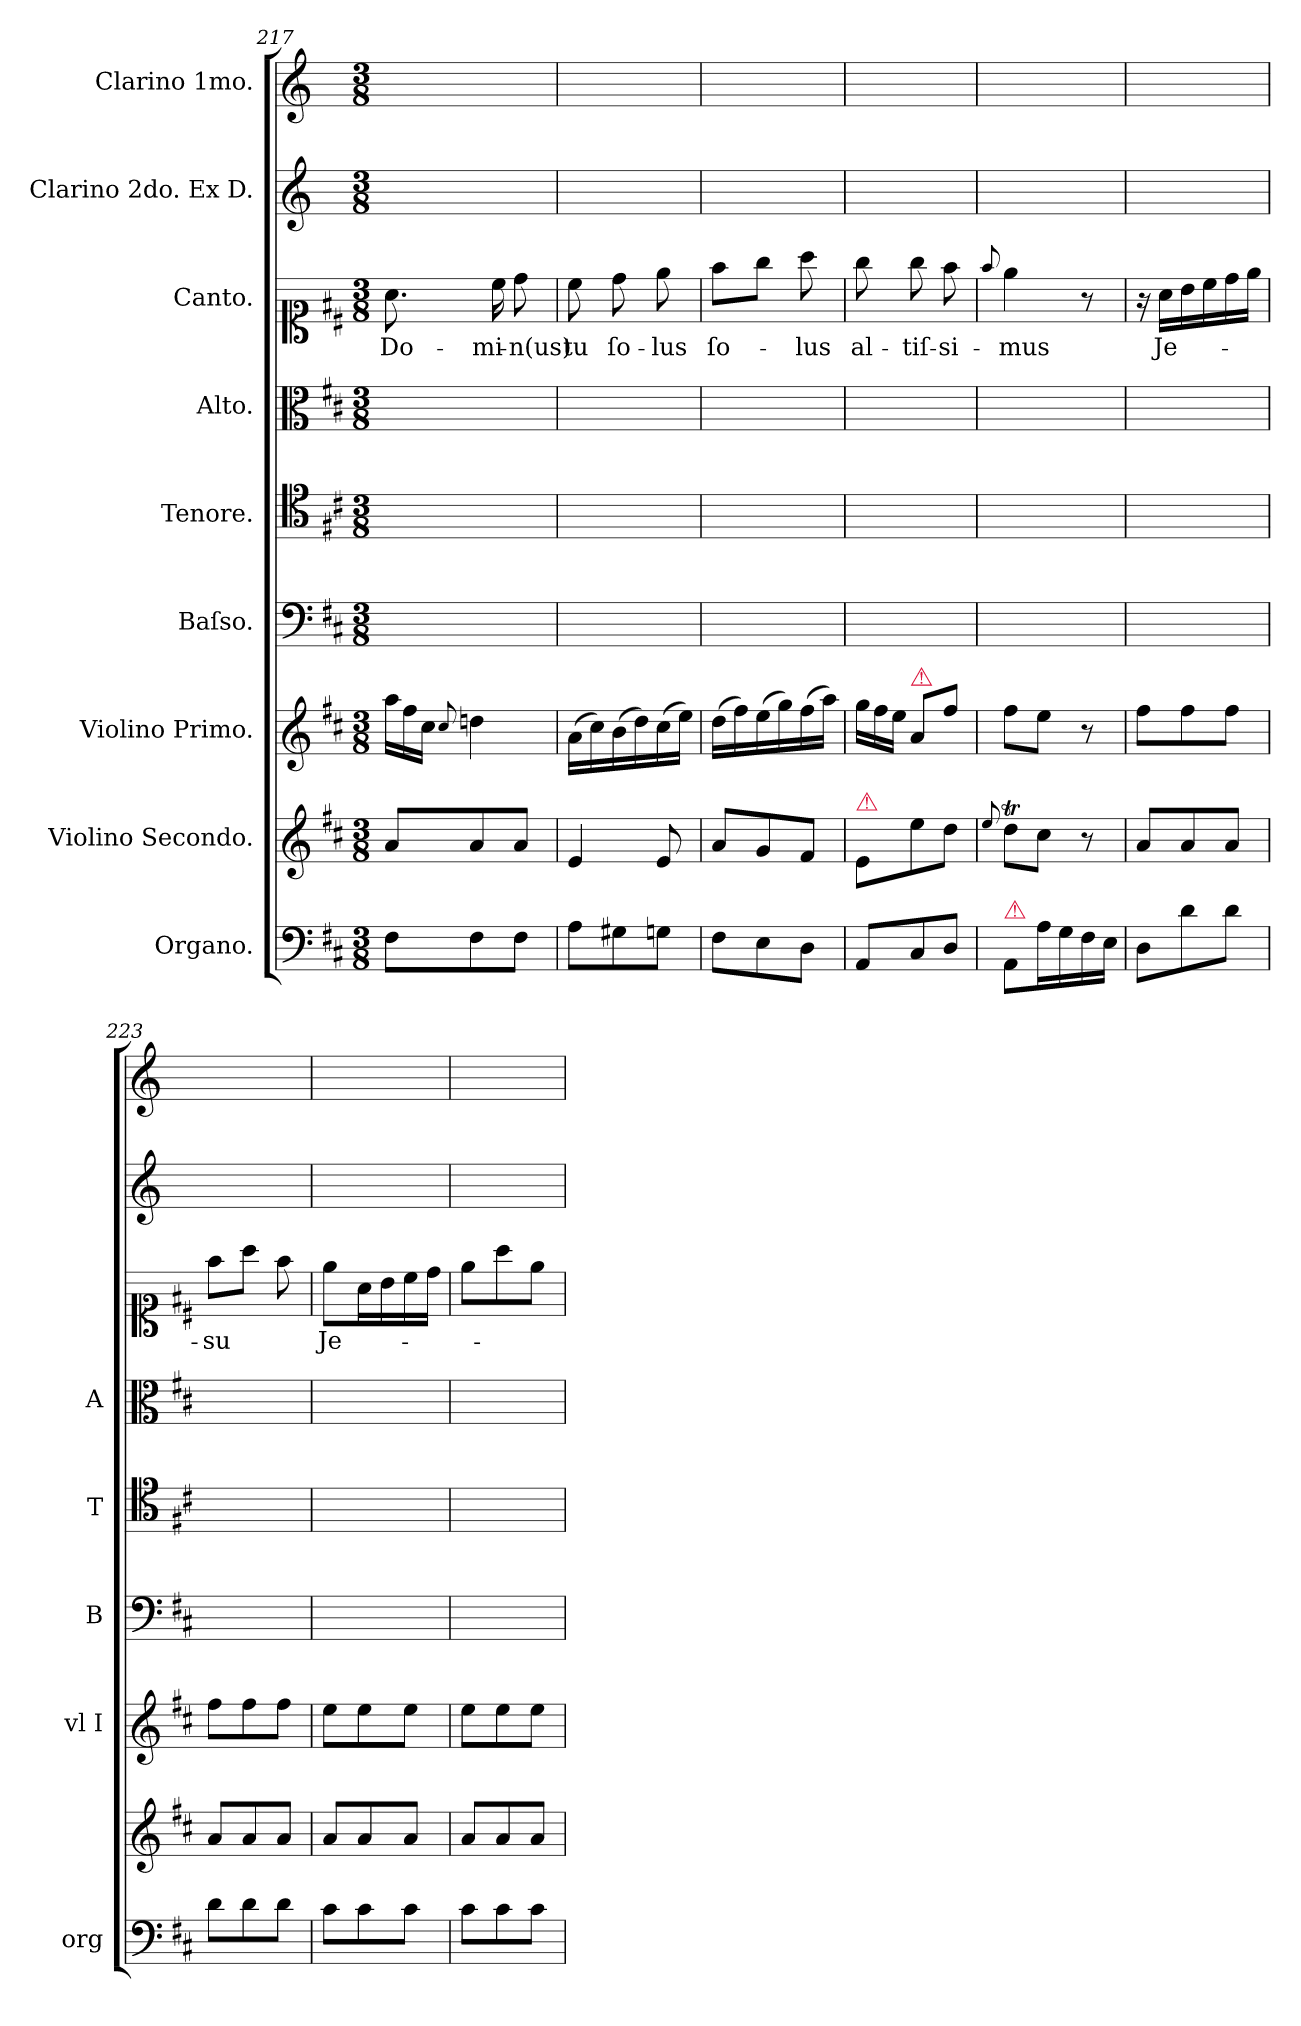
**kern	**kern	**kern	**kern	**kern	**kern	**kern	**text	**kern	**kern
*part9	*part8	*part7	*part6	*part5	*part4	*part3	*part3	*part2	*part1
*staff9	*staff8	*staff7	*staff6	*staff5	*staff4	*staff3	*staff3	*staff2	*staff1
*I"Organo.	*I"Violino Secondo.	*I"Violino Primo.	*I"Baſso.	*I"Tenore.	*I"Alto.	*I"Canto.	*	*I"Clarino 2do. Ex D.	*I"Clarino 1mo.
*I'org	*	*I'vl I	*I'B	*I'T	*I'A	*	*	*	*
*clefF4	*clefG2	*clefG2	*clefF4	*clefC4	*clefC3	*clefC1	*	*clefG2	*clefG2
*	*	*	*	*	*	*	*	*ITrd-1c-2	*ITrd-1c-2
*k[f#c#]	*k[f#c#]	*k[f#c#]	*k[f#c#]	*k[f#c#]	*k[f#c#]	*k[f#c#]	*	*k[f#c#]	*k[f#c#]
*M3/8	*M3/8	*M3/8	*M3/8	*M3/8	*M3/8	*M3/8	*	*M3/8	*M3/8
*	*	*Xtuplet	*	*	*	*	*	*	*
=217	=217	=217	=217	=217	=217	=217	=217	=217	=217
8F#\L	8a/L	24aa\LL	4.ryy	4.ryy	4.ryy	8.a\	Do-	4.ryy	4.ryy
.	.	24ff#\	.	.	.	.	.	.	.
.	.	24cc#\JJ	.	.	.	.	.	.	.
.	.	8qqcc#/	.	.	.	.	.	.	.
8F#\	8a/	4ddn\	.	.	.	.	.	.	.
.	.	.	.	.	.	16cc#\	-mi-	.	.
8F#\J	8a/J	.	.	.	.	8dd\	-n(us)	.	.
=218	=218	=218	=218	=218	=218	=218	=218	=218	=218
8A\L	4e/	(>16a\LL	4.ryy	4.ryy	4.ryy	8cc#\	tu	4.ryy	4.ryy
.	.	16cc#\)	.	.	.	.	.	.	.
8G#X\	.	(>16b\	.	.	.	8dd\	ſo-	.	.
.	.	16dd\)	.	.	.	.	.	.	.
8Gn\J	8e/	(>16cc#\	.	.	.	8ee\	lus	.	.
.	.	16ee\JJ)	.	.	.	.	.	.	.
=219	=219	=219	=219	=219	=219	=219	=219	=219	=219
8F#\L	8a/L	(>16dd\LL	4.ryy	4.ryy	4.ryy	8ff#\L	ſo-	4.ryy	4.ryy
.	.	16ff#\)	.	.	.	.	.	.	.
8E\	8g/	(>16ee\	.	.	.	8gg\J	.	.	.
.	.	16gg\)	.	.	.	.	.	.	.
8D\J	8f#/J	(>16ff#\	.	.	.	8aa\	lus	.	.
.	.	16aa\JJ)	.	.	.	.	.	.	.
=220	=220	=220	=220	=220	=220	=220	=220	=220	=220
!	!LO:TX:a:color=crimson:t=⚠	!	!	!	!	!	!	!	!
8AA/L	8e/L	24gg\LL	4.ryy	4.ryy	4.ryy	8gg\	al-	4.ryy	4.ryy
.	.	24ff#\	.	.	.	.	.	.	.
.	.	24ee\JJ	.	.	.	.	.	.	.
!	!	!LO:TX:a:color=crimson:t=⚠	!	!	!	!	!	!	!
8C#/	8ee\	8a/L	.	.	.	8gg\	-tiſ-	.	.
8D/J	8dd\J	8ff#\J	.	.	.	8ff#\	-si-	.	.
=221	=221	=221	=221	=221	=221	=221	=221	=221	=221
.	8qqee/	.	.	.	.	8qqff#/	.	.	.
!LO:TX:a:color=crimson:t=⚠	!	!	!	!	!	!	!	!	!
8AA/L	8ddT\L	8ff#\L	4.ryy	4.ryy	4.ryy	4ee\	-mus	4.ryy	4.ryy
16A\L	8cc#\J	8ee\J	.	.	.	.	.	.	.
16G\	.	.	.	.	.	.	.	.	.
16F#\	8r	8r	.	.	.	8r	.	.	.
16E\JJ	.	.	.	.	.	.	.	.	.
=222	=222	=222	=222	=222	=222	=222	=222	=222	=222
8D\L	8a/L	8ff#\L	4.ryy	4.ryy	4.ryy	16r	.	4.ryy	4.ryy
.	.	.	.	.	.	16a\LL	Je-	.	.
8d\	8a/	8ff#\	.	.	.	16b\	.	.	.
.	.	.	.	.	.	16cc#\	.	.	.
8d\J	8a/J	8ff#\J	.	.	.	16dd\	.	.	.
.	.	.	.	.	.	16ee\JJ	.	.	.
=223	=223	=223	=223	=223	=223	=223	=223	=223	=223
8d\L	8a/L	8ff#\L	4.ryy	4.ryy	4.ryy	8ff#\L	-su	4.ryy	4.ryy
8d\	8a/	8ff#\	.	.	.	8aa\J	.	.	.
8d\J	8a/J	8ff#\J	.	.	.	8ff#\	.	.	.
=224	=224	=224	=224	=224	=224	=224	=224	=224	=224
8c#\L	8a/L	8ee\L	4.ryy	4.ryy	4.ryy	8ee\L	Je-	4.ryy	4.ryy
8c#\	8a/	8ee\	.	.	.	16a\L	.	.	.
.	.	.	.	.	.	16b\	.	.	.
8c#\J	8a/J	8ee\J	.	.	.	16cc#\	.	.	.
.	.	.	.	.	.	16dd\JJ	.	.	.
=225	=225	=225	=225	=225	=225	=225	=225	=225	=225
8c#\L	8a/L	8ee\L	4.ryy	4.ryy	4.ryy	8ee\L	.	4.ryy	4.ryy
8c#\	8a/	8ee\	.	.	.	8aa\	.	.	.
8c#\J	8a/J	8ee\J	.	.	.	8ee\J	.	.	.
=	=	=	=	=	=	=	=	=	=
*-	*-	*-	*-	*-	*-	*-	*-	*-	*-
